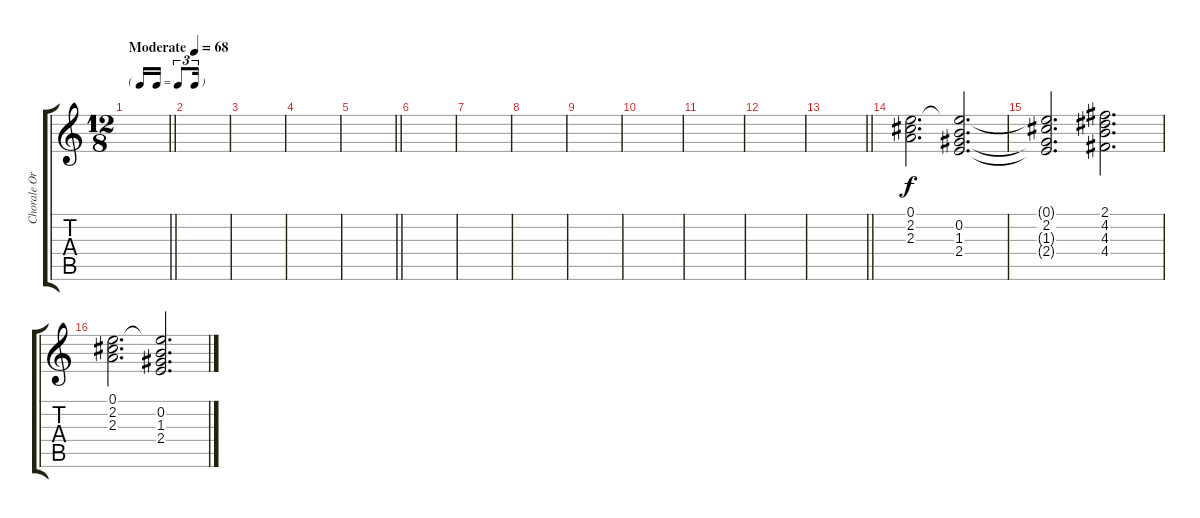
\track ("Chorale Organ" "Chorale Or") {instrument drawbarorgan}
\staff {score tabs}
\tuning (E5 B4 G4 D4 A3 E3) {hide}
\ts (12 8)
\tf triplet16th
\tempo (68 "Moderate")
\clef g2
\barLineRight lightlight
\ks c
|
|
|
|
\barLineRight lightlight
|
|
|
|
|
|
|
|
\barLineRight lightlight
|
(0.1 2.2 2.3).2{d} (0.1{t} 0.2 1.3 2.4).2{d} |
(0.1{t} 2.2 1.3{t} 2.4{t}).2{d} (2.1 4.2 4.3 4.4).2{d} |
(0.1 2.2 2.3).2{d} (0.1{t} 0.2 1.3 2.4).2{d}
